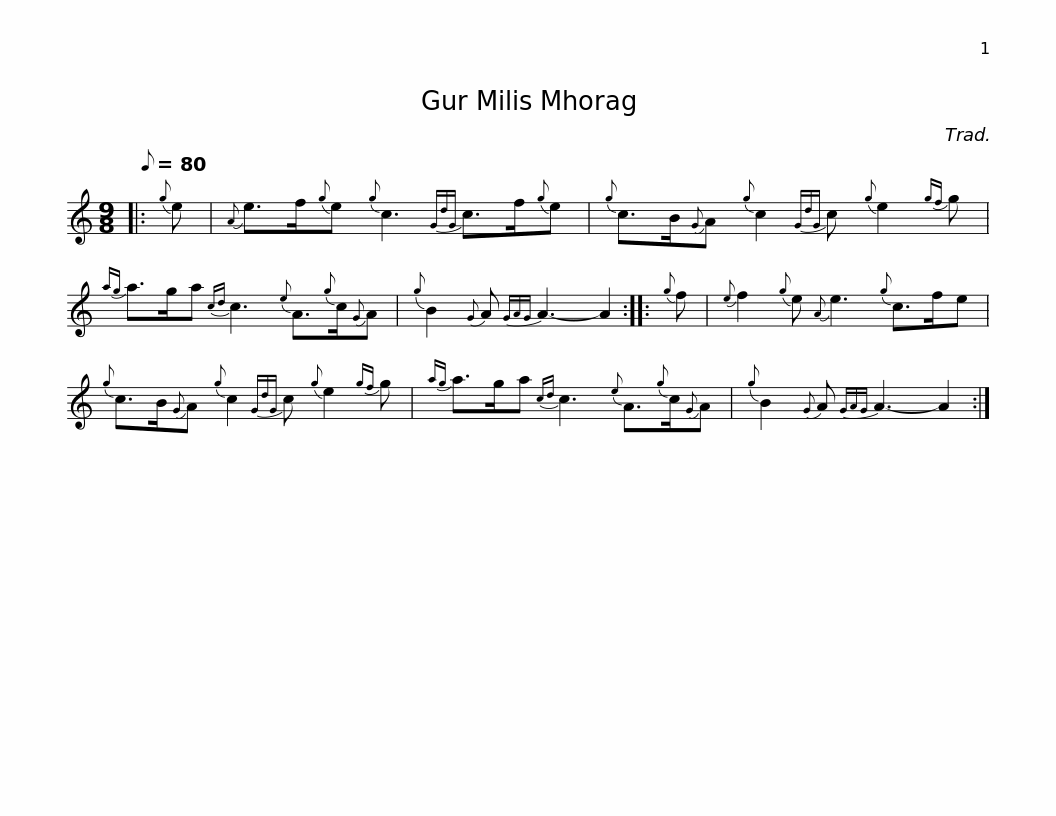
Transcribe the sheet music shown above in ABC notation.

X:1
L:1/8
Q:1/8=80
M:9/8
I:linebreak $
K:C
V:1 treble
V:1
|:{g} e |{A} e>f{g}e{g} c3{GdG} c>f{g}e |{g} c>B{G}A{g} c2{GdG} c{g} e2{gf} g |${ag} a>ga{cd} c3{e} A3/2{g}c/{G}A |{g} B2{G} A{GAG} A3- A2 :: %5
{g} f |{e} f2{g} e{A} e3{g} c>fe |${g} c>B{G}A{g} c2{GdG} c{g} e2{gf} g |{ag} a>ga{cd} c3{e} A3/2{g}c/{G}A |{g} B2{G} A{GAG} A3- A2 :| %10
